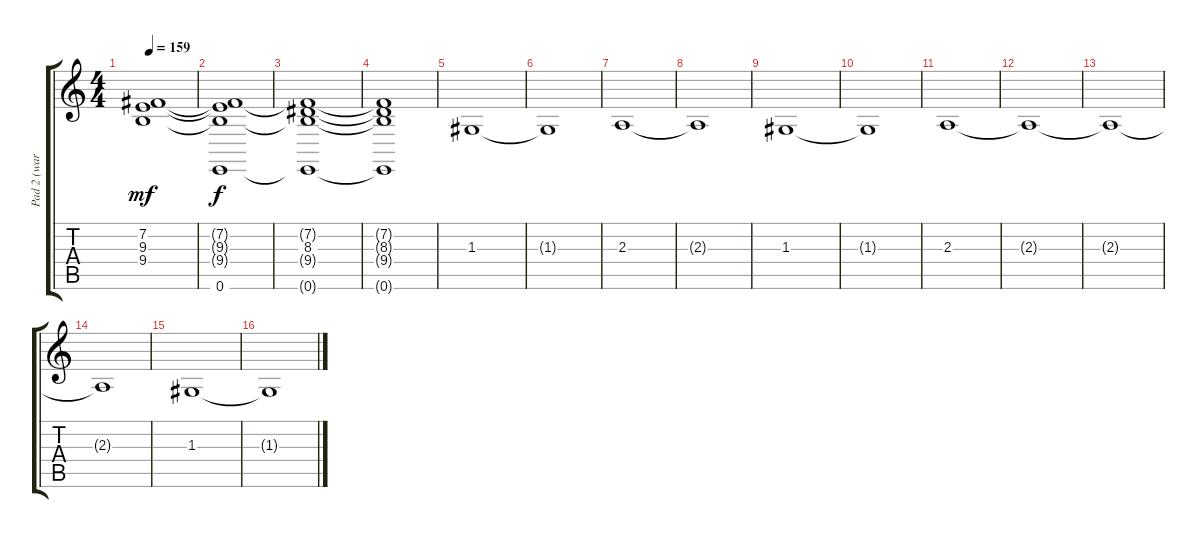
\track ("Pad 2 (warm)" "Pad 2 (war") {instrument pad2warm}
\staff {score tabs}
\tuning (E4 B3 G3 D3 A2 E2) {hide}
\ts (4 4)
\tempo 159
\clef g2
\ks c
(7.2 9.3 9.4).1{dy mf} |
(7.2{t} 9.3{t} 9.4{t} 0.6).1{dy f} |
(7.2{t} 8.3 9.4{t} 0.6{t}).1 |
(7.2{t} 8.3{t} 9.4{t} 0.6{t}).1 |
1.3.1 |
1.3{t}.1 |
2.3.1 |
2.3{t}.1 |
1.3.1 |
1.3{t}.1 |
2.3.1 |
2.3{t}.1 |
2.3{t}.1 |
2.3{t}.1 |
1.3.1 |
1.3{t}.1
